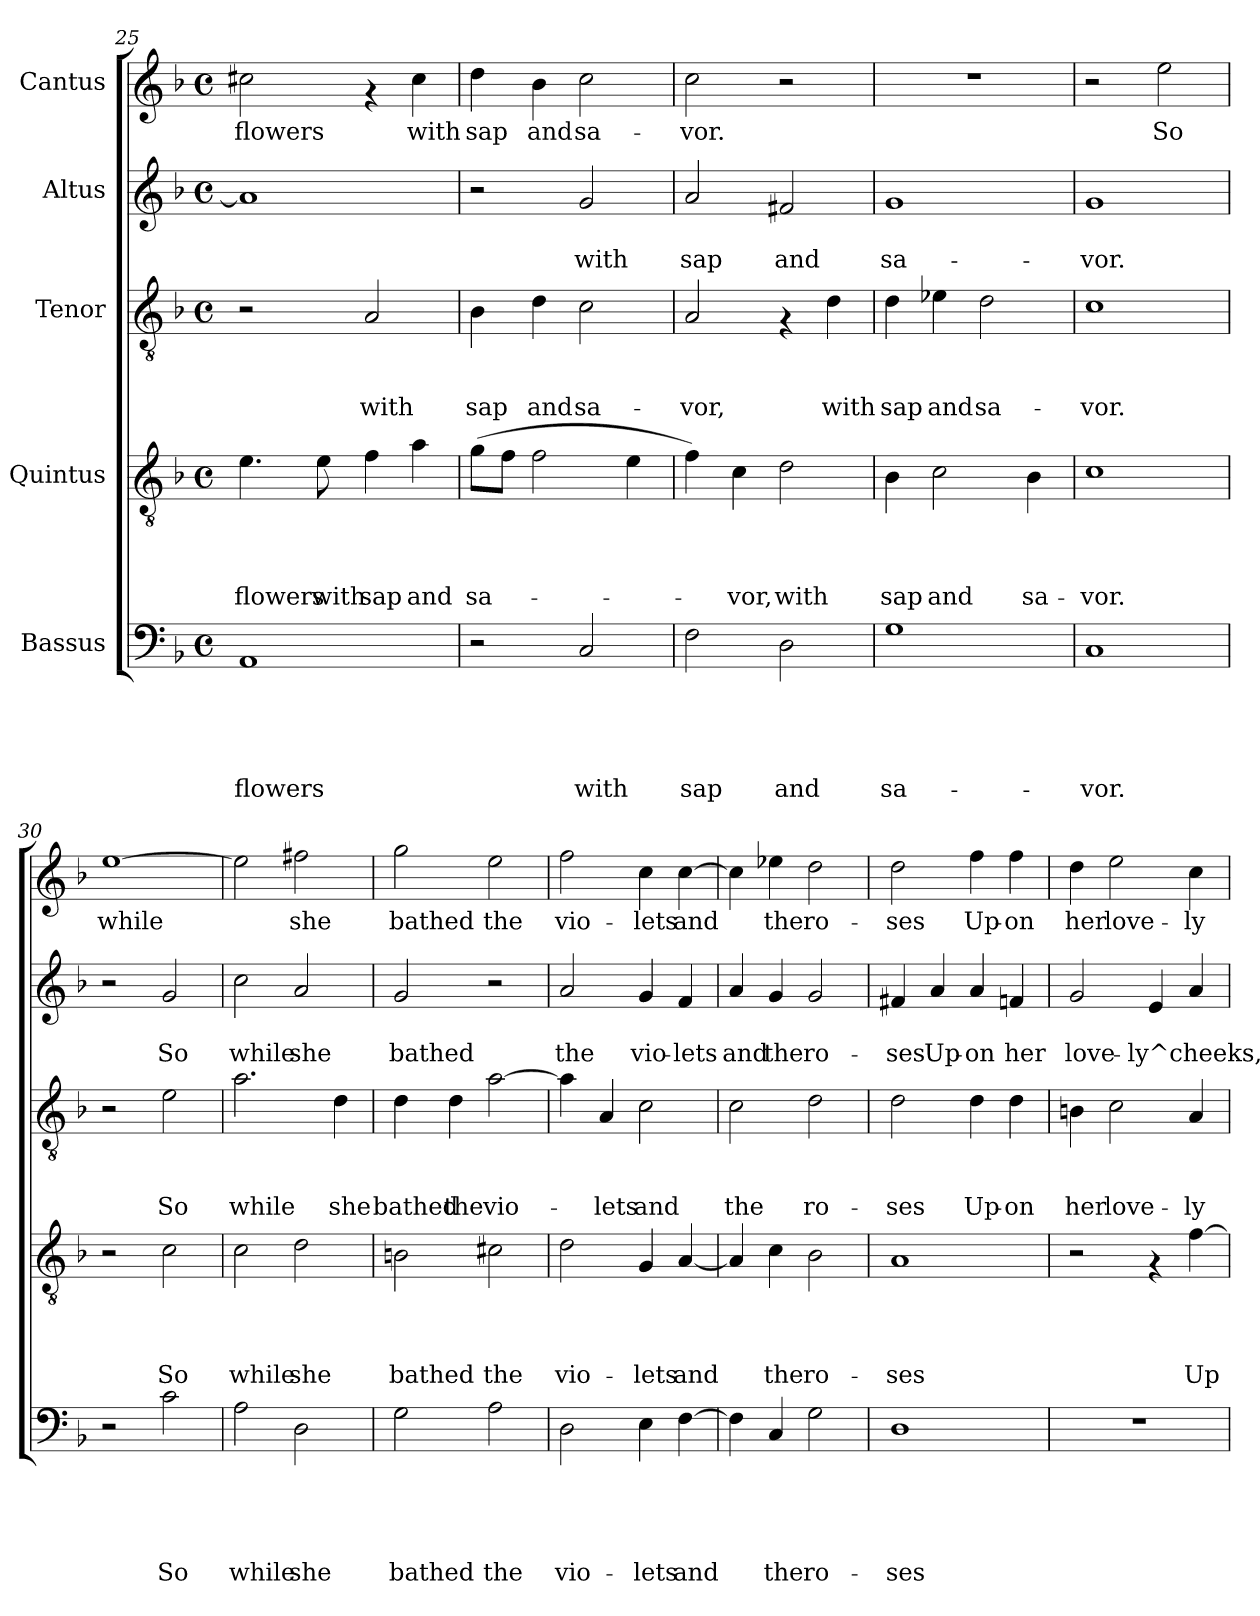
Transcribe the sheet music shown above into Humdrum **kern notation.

**kern	**text	**text	**text	**text	**text	**kern	**text	**text	**text	**text	**kern	**text	**text	**text	**kern	**text	**text	**kern	**text
*part5	*part5	*part5	*part5	*part5	*part5	*part4	*part4	*part4	*part4	*part4	*part3	*part3	*part3	*part3	*part2	*part2	*part2	*part1	*part1
*staff5	*staff5	*staff5	*staff5	*staff5	*staff5	*staff4	*staff4	*staff4	*staff4	*staff4	*staff3	*staff3	*staff3	*staff3	*staff2	*staff2	*staff2	*staff1	*staff1
*I"Bassus	*	*	*	*	*	*I"Quintus	*	*	*	*	*I"Tenor	*	*	*	*I"Altus	*	*	*I"Cantus	*
*clefF4	*	*	*	*	*	*clefGv2	*	*	*	*	*clefGv2	*	*	*	*clefG2	*	*	*clefG2	*
*k[b-]	*	*	*	*	*	*k[b-]	*	*	*	*	*k[b-]	*	*	*	*k[b-]	*	*	*k[b-]	*
*F:	*	*	*	*	*	*F:	*	*	*	*	*F:	*	*	*	*F:	*	*	*F:	*
*M4/4	*	*	*	*	*	*M4/4	*	*	*	*	*M4/4	*	*	*	*M4/4	*	*	*M4/4	*
*met(c)	*	*	*	*	*	*met(c)	*	*	*	*	*met(c)	*	*	*	*met(c)	*	*	*met(c)	*
=25	=25	=25	=25	=25	=25	=25	=25	=25	=25	=25	=25	=25	=25	=25	=25	=25	=25	=25	=25
!	!	!	!	!	!LO:LY:b	!	!	!	!	!LO:LY:b	!	!	!	!	!	!	!	!	!LO:LY:b
1AA	.	.	.	.	flowers	4.e\	.	.	.	flowers	2r	.	.	.	1a]	.	.	2cc#X\	flowers
!	!	!	!	!	!	!	!	!	!	!LO:LY:b	!	!	!	!	!	!	!	!	!
.	.	.	.	.	.	8e\	.	.	.	with	.	.	.	.	.	.	.	.	.
!	!	!	!	!	!	!	!	!	!	!LO:LY:b	!	!	!	!LO:LY:b	!	!	!	!	!
.	.	.	.	.	.	4f\	.	.	.	sap	2A/	.	.	with	.	.	.	4rf	.
!	!	!	!	!	!	!	!	!	!	!LO:LY:b	!	!	!	!	!	!	!	!	!LO:LY:b
.	.	.	.	.	.	4a\	.	.	.	and	.	.	.	.	.	.	.	4cc#\	with
=26	=26	=26	=26	=26	=26	=26	=26	=26	=26	=26	=26	=26	=26	=26	=26	=26	=26	=26	=26
!	!	!	!	!	!	!	!	!	!	!LO:LY:b	!	!	!	!LO:LY:b	!	!	!	!	!LO:LY:b
2r	.	.	.	.	.	(>8g\L	.	.	.	sa-	4B-\	.	.	sap	2r	.	.	4dd\	sap
.	.	.	.	.	.	8f\J	.	.	.	.	.	.	.	.	.	.	.	.	.
!	!	!	!	!	!	!	!	!	!	!	!	!	!	!LO:LY:b	!	!	!	!	!LO:LY:b
.	.	.	.	.	.	2f\	.	.	.	.	4d\	.	.	and	.	.	.	4b-\	and
!	!	!	!	!	!LO:LY:b	!	!	!	!	!	!	!	!	!LO:LY:b	!	!	!LO:LY:b	!	!LO:LY:b
2C/	.	.	.	.	with	.	.	.	.	.	2c\	.	.	sa-	2g/	.	with	2cc\	sa-
.	.	.	.	.	.	4e\	.	.	.	.	.	.	.	.	.	.	.	.	.
=27	=27	=27	=27	=27	=27	=27	=27	=27	=27	=27	=27	=27	=27	=27	=27	=27	=27	=27	=27
!	!	!	!	!	!LO:LY:b	!	!	!	!	!	!	!	!	!LO:LY:b	!	!	!LO:LY:b	!	!LO:LY:b
2F\	.	.	.	.	sap	4f\)	.	.	.	.	2A/	.	.	-vor,	2a/	.	sap	2cc\	-vor.
!	!	!	!	!	!	!	!	!	!	!LO:LY:b	!	!	!	!	!	!	!	!	!
.	.	.	.	.	.	4c\	.	.	.	-vor,	.	.	.	.	.	.	.	.	.
!	!	!	!	!	!LO:LY:b	!	!	!	!	!LO:LY:b	!	!	!	!	!	!	!LO:LY:b	!	!
2D\	.	.	.	.	and	2d\	.	.	.	with	4rF	.	.	.	2f#X/	.	and	2r	.
!	!	!	!	!	!	!	!	!	!	!	!	!	!	!LO:LY:b	!	!	!	!	!
.	.	.	.	.	.	.	.	.	.	.	4d\	.	.	with	.	.	.	.	.
!!LO:PB:g=z
=28	=28	=28	=28	=28	=28	=28	=28	=28	=28	=28	=28	=28	=28	=28	=28	=28	=28	=28	=28
!	!	!	!	!	!LO:LY:b	!	!	!	!	!LO:LY:b	!	!	!	!LO:LY:b	!	!	!LO:LY:b	!	!
1G	.	.	.	.	sa-	4B-\	.	.	.	sap	4d\	.	.	sap	1g	.	sa-	1r	.
!	!	!	!	!	!	!	!	!	!	!LO:LY:b	!	!	!	!LO:LY:b	!	!	!	!	!
.	.	.	.	.	.	2c\	.	.	.	and	4e-X\	.	.	and	.	.	.	.	.
!	!	!	!	!	!	!	!	!	!	!	!	!	!	!LO:LY:b	!	!	!	!	!
.	.	.	.	.	.	.	.	.	.	.	2d\	.	.	sa-	.	.	.	.	.
!	!	!	!	!	!	!	!	!	!	!LO:LY:b	!	!	!	!	!	!	!	!	!
.	.	.	.	.	.	4B-\	.	.	.	sa-	.	.	.	.	.	.	.	.	.
=29	=29	=29	=29	=29	=29	=29	=29	=29	=29	=29	=29	=29	=29	=29	=29	=29	=29	=29	=29
!	!	!	!	!	!LO:LY:b	!	!	!	!	!LO:LY:b	!	!	!	!LO:LY:b	!	!	!LO:LY:b	!	!
1C	.	.	.	.	-vor.	1c	.	.	.	-vor.	1c	.	.	-vor.	1g	.	-vor.	2r	.
!	!	!	!	!	!	!	!	!	!	!	!	!	!	!	!	!	!	!	!LO:LY:b
.	.	.	.	.	.	.	.	.	.	.	.	.	.	.	.	.	.	2ee\	So
=30	=30	=30	=30	=30	=30	=30	=30	=30	=30	=30	=30	=30	=30	=30	=30	=30	=30	=30	=30
!	!	!	!	!	!	!	!	!	!	!	!	!	!	!	!	!	!	!	!LO:LY:b
2r	.	.	.	.	.	2r	.	.	.	.	2r	.	.	.	2r	.	.	[>1ee	while
!	!	!	!	!	!LO:LY:b	!	!	!	!	!LO:LY:b	!	!	!	!LO:LY:b	!	!	!LO:LY:b	!	!
2c\	.	.	.	.	So	2c\	.	.	.	So	2e\	.	.	So	2g/	.	So	.	.
=31	=31	=31	=31	=31	=31	=31	=31	=31	=31	=31	=31	=31	=31	=31	=31	=31	=31	=31	=31
!	!	!	!	!	!LO:LY:b	!	!	!	!	!LO:LY:b	!	!	!	!LO:LY:b	!	!	!LO:LY:b	!	!
2A\	.	.	.	.	while	2c\	.	.	.	while	2.a\	.	.	while	2cc\	.	while	2ee\]	.
!	!	!	!	!	!LO:LY:b	!	!	!	!	!LO:LY:b	!	!	!	!	!	!	!LO:LY:b	!	!LO:LY:b
2D\	.	.	.	.	she	2d\	.	.	.	she	.	.	.	.	2a/	.	she	2ff#X\	she
!	!	!	!	!	!	!	!	!	!	!	!	!	!	!LO:LY:b	!	!	!	!	!
.	.	.	.	.	.	.	.	.	.	.	4d\	.	.	she	.	.	.	.	.
=32	=32	=32	=32	=32	=32	=32	=32	=32	=32	=32	=32	=32	=32	=32	=32	=32	=32	=32	=32
!	!	!	!	!	!LO:LY:b	!	!	!	!	!LO:LY:b	!	!	!	!LO:LY:b	!	!	!LO:LY:b	!	!LO:LY:b
2G\	.	.	.	.	bathed	2Bn\	.	.	.	bathed	4d\	.	.	bathed	2g/	.	bathed	2gg\	bathed
!	!	!	!	!	!	!	!	!	!	!	!	!	!	!LO:LY:b	!	!	!	!	!
.	.	.	.	.	.	.	.	.	.	.	4d\	.	.	the	.	.	.	.	.
!	!	!	!	!	!LO:LY:b	!	!	!	!	!LO:LY:b	!	!	!	!LO:LY:b	!	!	!	!	!LO:LY:b
2A\	.	.	.	.	the	2c#X\	.	.	.	the	[>2a\	.	.	vio-	2r	.	.	2ee\	the
=33	=33	=33	=33	=33	=33	=33	=33	=33	=33	=33	=33	=33	=33	=33	=33	=33	=33	=33	=33
!	!	!	!	!	!LO:LY:b	!	!	!	!	!LO:LY:b	!	!	!	!	!	!	!LO:LY:b	!	!LO:LY:b
2D\	.	.	.	.	vio-	2d\	.	.	.	vio-	4a\]	.	.	.	2a/	.	the	2ff\	vio-
!	!	!	!	!	!	!	!	!	!	!	!	!	!	!LO:LY:b	!	!	!	!	!
.	.	.	.	.	.	.	.	.	.	.	4A/	.	.	-lets	.	.	.	.	.
!	!	!	!	!	!LO:LY:b	!	!	!	!	!LO:LY:b	!	!	!	!LO:LY:b	!	!	!LO:LY:b	!	!LO:LY:b
4E\	.	.	.	.	-lets	4G/	.	.	.	-lets	2c\	.	.	and	4g/	.	vio-	4cc\	-lets
!	!	!	!	!	!LO:LY:b	!	!	!	!	!LO:LY:b	!	!	!	!	!	!	!LO:LY:b	!	!LO:LY:b
[>4F\	.	.	.	.	and	[<4A/	.	.	.	and	.	.	.	.	4f/	.	-lets	[>4cc\	and
=34	=34	=34	=34	=34	=34	=34	=34	=34	=34	=34	=34	=34	=34	=34	=34	=34	=34	=34	=34
!	!	!	!	!	!	!	!	!	!	!	!	!	!	!LO:LY:b	!	!	!LO:LY:b	!	!
4F\]	.	.	.	.	.	4A/]	.	.	.	.	2c\	.	.	the	4a/	.	and	4cc\]	.
!	!	!	!	!	!LO:LY:b	!	!	!	!	!LO:LY:b	!	!	!	!	!	!	!LO:LY:b	!	!LO:LY:b
4C/	.	.	.	.	the	4c\	.	.	.	the	.	.	.	.	4g/	.	the	4ee-X\	the
!	!	!	!	!	!LO:LY:b	!	!	!	!	!LO:LY:b	!	!	!	!LO:LY:b	!	!	!LO:LY:b	!	!LO:LY:b
2G\	.	.	.	.	ro-	2B-\	.	.	.	ro-	2d\	.	.	ro-	2g/	.	ro-	2dd\	ro-
!!LO:LB:g=z
=35	=35	=35	=35	=35	=35	=35	=35	=35	=35	=35	=35	=35	=35	=35	=35	=35	=35	=35	=35
!	!	!	!	!	!LO:LY:b	!	!	!	!	!LO:LY:b	!	!	!	!LO:LY:b	!	!	!LO:LY:b	!	!LO:LY:b
1D	.	.	.	.	-ses	1A	.	.	.	-ses	2d\	.	.	-ses	4f#X/	.	-ses	2dd\	-ses
!	!	!	!	!	!	!	!	!	!	!	!	!	!	!	!	!	!LO:LY:b	!	!
.	.	.	.	.	.	.	.	.	.	.	.	.	.	.	4a/	.	Up-	.	.
!	!	!	!	!	!	!	!	!	!	!	!	!	!	!LO:LY:b	!	!	!LO:LY:b	!	!LO:LY:b
.	.	.	.	.	.	.	.	.	.	.	4d\	.	.	Up-	4a/	.	-on	4ff\	Up-
!	!	!	!	!	!	!	!	!	!	!	!	!	!	!LO:LY:b	!	!	!LO:LY:b	!	!LO:LY:b
.	.	.	.	.	.	.	.	.	.	.	4d\	.	.	-on	4fn/	.	her	4ff\	-on
=36	=36	=36	=36	=36	=36	=36	=36	=36	=36	=36	=36	=36	=36	=36	=36	=36	=36	=36	=36
!	!	!	!	!	!	!	!	!	!	!	!	!	!	!LO:LY:b	!	!	!LO:LY:b	!	!LO:LY:b
1r	.	.	.	.	.	2r	.	.	.	.	4Bn\	.	.	her	2g/	.	love-	4dd\	her
!	!	!	!	!	!	!	!	!	!	!	!	!	!	!LO:LY:b	!	!	!	!	!LO:LY:b
.	.	.	.	.	.	.	.	.	.	.	2c\	.	.	love-	.	.	.	2ee\	love-
!	!	!	!	!	!	!	!	!	!	!	!	!	!	!	!	!	!LO:LY:b	!	!
.	.	.	.	.	.	4rF	.	.	.	.	.	.	.	.	4e/	.	-ly^cheeks,	.	.
!	!	!	!	!	!	!	!	!	!	!LO:LY:b	!	!	!	!LO:LY:b	!	!	!	!	!LO:LY:b
.	.	.	.	.	.	[>4f\	.	.	.	Up-	4A/	.	.	-ly	4a/	.	.	4cc\	-ly
=	=	=	=	=	=	=	=	=	=	=	=	=	=	=	=	=	=	=	=
*-	*-	*-	*-	*-	*-	*-	*-	*-	*-	*-	*-	*-	*-	*-	*-	*-	*-	*-	*-
